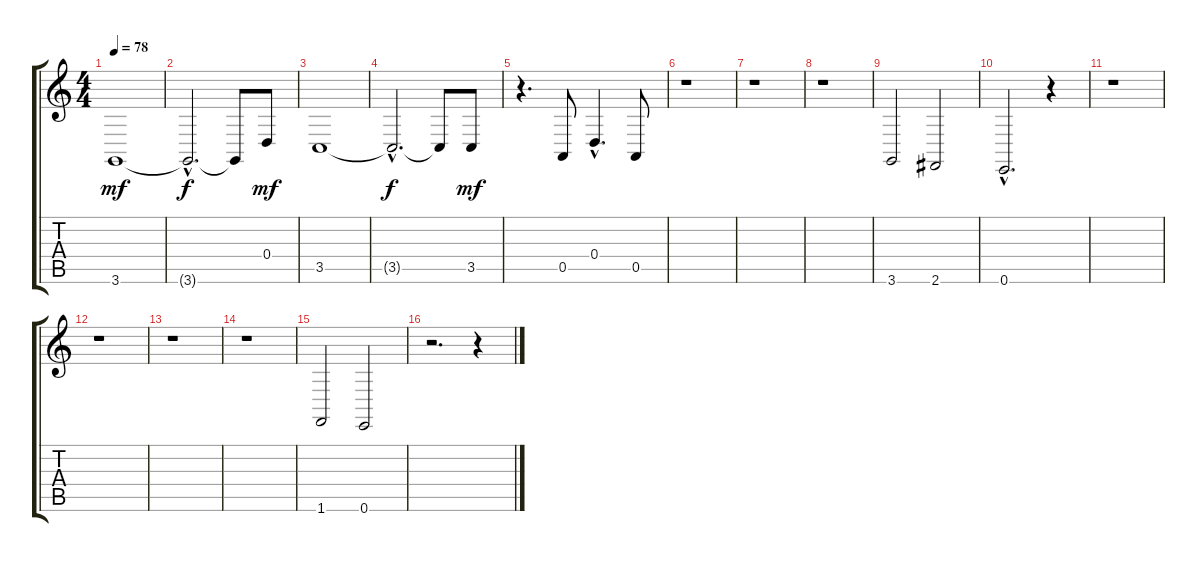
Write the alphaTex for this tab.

\track "" {instrument acousticgrandpiano}
\staff {score tabs}
\tuning (E4 B3 G3 D3 A2 E2) {hide}
\ts (4 4)
\tempo 78
\clef g2
\ks c
3.6.1{dy mf} |
3.6{hac t}.2{d dy f} 3.6{t}.8 0.4.8{dy mf} |
3.5.1 |
3.5{hac t}.2{d dy f} 3.5{t}.8 3.5.8{dy mf} |
r.4{d} 0.5.8 0.4{hac}.4{d} 0.5.8 |
r.1 |
r.1 |
r.1 |
3.6.2 2.6.2 |
0.6{hac}.2{d} r.4 |
r.1 |
r.1 |
r.1 |
r.1 |
1.6.2 0.6.2 |
r.2{d} r.4
